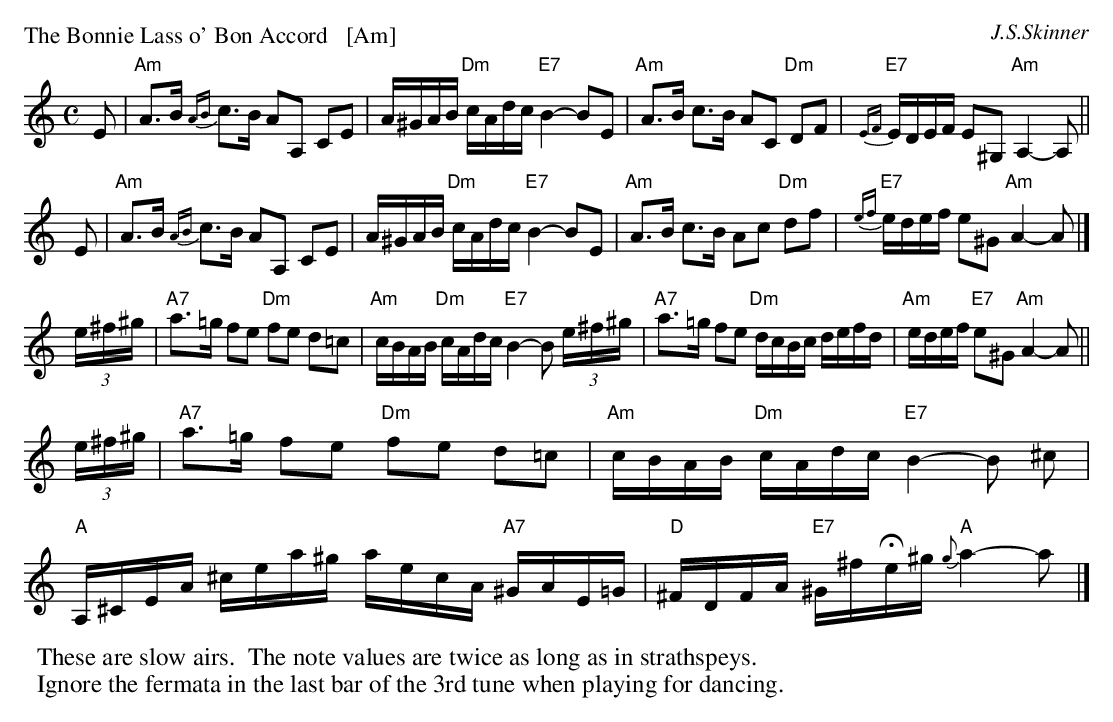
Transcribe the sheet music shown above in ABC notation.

X:1
P: The Bonnie Lass o' Bon Accord   [Am]
C: J.S.Skinner
M: C
L: 1/16
K: Am
E2 |\
"Am"A3B {AB}c3B A2A,2 C2E2  | A^GAB "Dm"cAdc "E7"B4- B2E2 |\
"Am"A3B c3B A2C2 "Dm"D2F2  | "E7"{EF}EDEF E2^G,2 "Am"A,4- A,2 ||
E2 |\
"Am"A3B {AB}c3B A2A,2 C2E2  | A^GAB "Dm"cAdc "E7"B4- B2E2 |\
"Am"A3B c3B A2c2 "Dm"d2f2  | "E7"{ef}edef e2^G2 "Am"A4- A2 |]
(3e^f^g |\
"A7"a3=g f2e2 "Dm"f2e2 d2=c2  | "Am"cBAB "Dm"cAdc "E7"B4- B2 (3e^f^g |\
"A7"a3=g f2e2 "Dm"dcBc defd  | "Am"edef "E7"e2^G2 "Am"A4- A2 ||
(3e^f^g |\
"A7"a3=g f2e2 "Dm"f2e2 d2=c2 | "Am"cBAB "Dm"cAdc "E7"B4- B2 ^c2 |\
"A"A,^CEA ^cea^g aecA "A7"^GAE=G  | "D"^FDFA "E7"^G^fHe^g "A"{g}a4- a2 |]
%%begintext
  These are slow airs.  The note values are twice as long as in strathspeys.
  Ignore the fermata in the last bar of the 3rd tune when playing for dancing.
